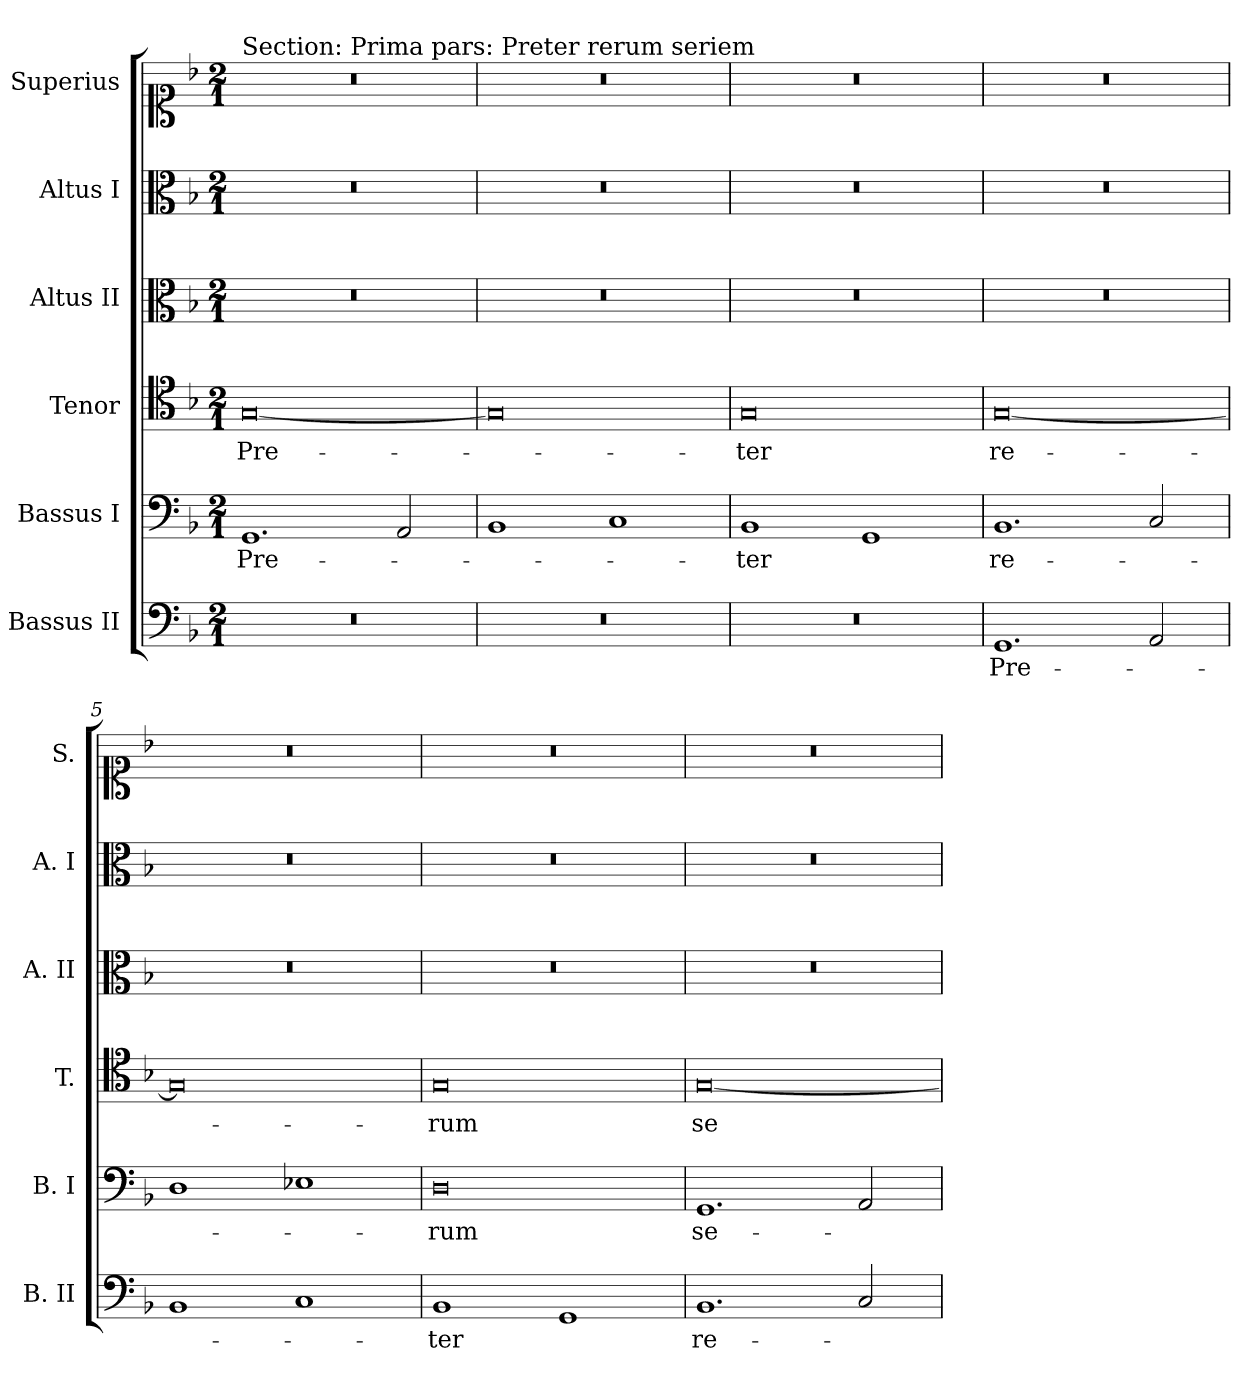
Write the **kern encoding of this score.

**kern	**text	**kern	**text	**kern	**text	**kern	**kern	**kern
*part6	*part6	*part5	*part5	*part4	*part4	*part3	*part2	*part1
*staff6	*staff6	*staff5	*staff5	*staff4	*staff4	*staff3	*staff2	*staff1
*I"Bassus II	*	*I"Bassus I	*	*I"Tenor	*	*I"Altus II	*I"Altus I	*I"Superius
*I'B. II	*	*I'B.  I	*	*I'T.	*	*I'A. II	*I'A. I	*I'S.
*clefF4	*	*clefF4	*	*clefC4	*	*clefC3	*clefC3	*clefC1
*k[b-]	*	*k[b-]	*	*k[b-]	*	*k[b-]	*k[b-]	*k[b-]
*F:	*	*F:	*	*F:	*	*F:	*F:	*F:
*M2/1	*	*M2/1	*	*M2/1	*	*M2/1	*M2/1	*M2/1
=1	=1	=1	=1	=1	=1	=1	=1	=1
!	!	!	!	!	!	!	!	!LO:TX:a:t=Section&colon; Prima pars&colon; Preter rerum seriem
!	!	!	!LO:LY:b	!	!LO:LY:b	!	!	!
0r	.	1.GG	Pre-	[0G	Pre-	0r	0r	0r
.	.	2AA/	.	.	.	.	.	.
=2	=2	=2	=2	=2	=2	=2	=2	=2
0r	.	1BB-	.	0G]	.	0r	0r	0r
.	.	1C	.	.	.	.	.	.
=3	=3	=3	=3	=3	=3	=3	=3	=3
!	!	!	!LO:LY:b	!	!LO:LY:b	!	!	!
0r	.	1BB-	-ter	0G	-ter	0r	0r	0r
.	.	1GG	.	.	.	.	.	.
=4	=4	=4	=4	=4	=4	=4	=4	=4
!	!LO:LY:b	!	!LO:LY:b	!	!LO:LY:b	!	!	!
1.GG	Pre-	1.BB-	re-	[0G	re-	0r	0r	0r
2AA/	.	2C/	.	.	.	.	.	.
=5	=5	=5	=5	=5	=5	=5	=5	=5
1BB-	.	1D	.	0G]	.	0r	0r	0r
1C	.	1E-i	.	.	.	.	.	.
=6	=6	=6	=6	=6	=6	=6	=6	=6
!	!LO:LY:b	!	!LO:LY:b	!	!LO:LY:b	!	!	!
1BB-	-ter	0D	-rum	0G	-rum	0r	0r	0r
1GG	.	.	.	.	.	.	.	.
=7	=7	=7	=7	=7	=7	=7	=7	=7
!	!LO:LY:b	!	!LO:LY:b	!	!LO:LY:b	!	!	!
1.BB-	re-	1.GG	se-	[0G	se-	0r	0r	0r
2C/	.	2AA/	.	.	.	.	.	.
=	=	=	=	=	=	=	=	=
*-	*-	*-	*-	*-	*-	*-	*-	*-
